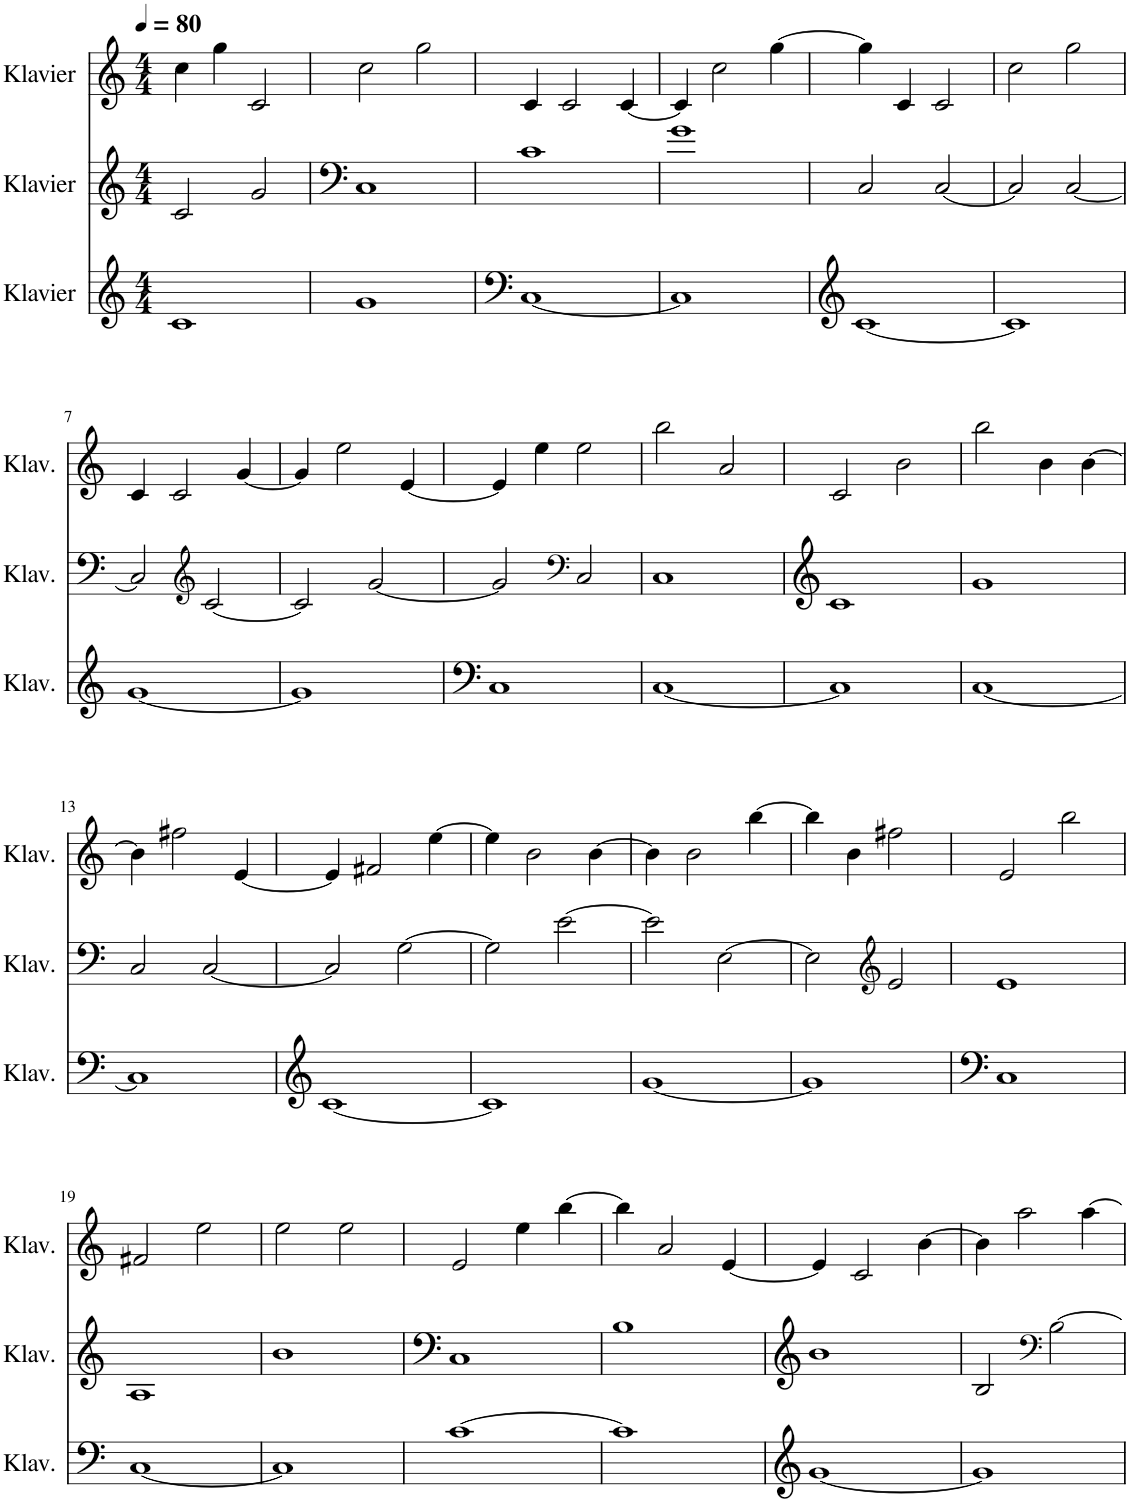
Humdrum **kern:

**kern	**kern	**kern
*part3	*part2	*part1
*staff3	*staff2	*staff1
*I"Klavier	*I"Klavier	*I"Klavier
*I'Klav.	*I'Klav.	*I'Klav.
*clefG2	*clefG2	*clefG2
*k[]	*k[]	*k[]
*M4/4	*M4/4	*M4/4
*MM80	*MM80	*MM80
=1	=1	=1
1c	2c/	4cc\
.	.	4gg\
.	2g/	2c/
=2	=2	=2
1g	1C	2cc\
.	.	2gg\
=3	=3	=3
[1C	1c	4c/
.	.	2c/
.	.	[4c/
=4	=4	=4
1C]	1g	4c/]
.	.	2cc\
.	.	[4gg\
=5	=5	=5
[1c	2C/	4gg\]
.	.	4c/
.	[2C/	2c/
=6	=6	=6
1c]	2C/]	2cc\
.	[2C/	2gg\
!!LO:LB:g=z
=7	=7	=7
[1g	2C/]	4c/
.	.	2c/
*	*clefG2	*
.	[2c/	.
.	.	[4g/
=8	=8	=8
1g]	2c/]	4g/]
.	.	2ee\
.	[2g/	.
.	.	[4e/
=9	=9	=9
1C	2g/]	4e/]
.	.	4ee\
*	*clefF4	*
.	2C/	2ee\
=10	=10	=10
[1C	1C	2bb\
.	.	2a/
=11	=11	=11
1C]	1c	2c/
.	.	2b\
=12	=12	=12
[1C	1g	2bb\
.	.	4b\
.	.	[4b\
!!LO:LB:g=z
=13	=13	=13
1C]	2C/	4b\]
.	.	2ff#X\
.	[2C/	.
.	.	[4e/
=14	=14	=14
[1c	2C/]	4e/]
.	.	2f#X/
.	[2G\	.
.	.	[4ee\
=15	=15	=15
1c]	2G\]	4ee\]
.	.	2b\
.	[2e\	.
.	.	[4b\
=16	=16	=16
[1g	2e\]	4b\]
.	.	2b\
.	[2E\	.
.	.	[4bb\
=17	=17	=17
1g]	2E\]	4bb\]
.	.	4b\
*	*clefG2	*
.	2e/	2ff#X\
=18	=18	=18
1C	1e	2e/
.	.	2bb\
!!LO:LB:g=z
=19	=19	=19
[1C	1A	2f#X/
.	.	2ee\
=20	=20	=20
1C]	1b	2ee\
.	.	2ee\
=21	=21	=21
[1c	1C	2e/
.	.	4ee\
.	.	[4bb\
=22	=22	=22
1c]	1B	4bb\]
.	.	2a/
.	.	[4e/
=23	=23	=23
[1g	1b	4e/]
.	.	2c/
.	.	[4b\
=24	=24	=24
1g]	2B/	4b\]
.	.	2aa\
*	*clefF4	*
.	[2B\	.
.	.	[4aa\
=	=	=
*-	*-	*-
